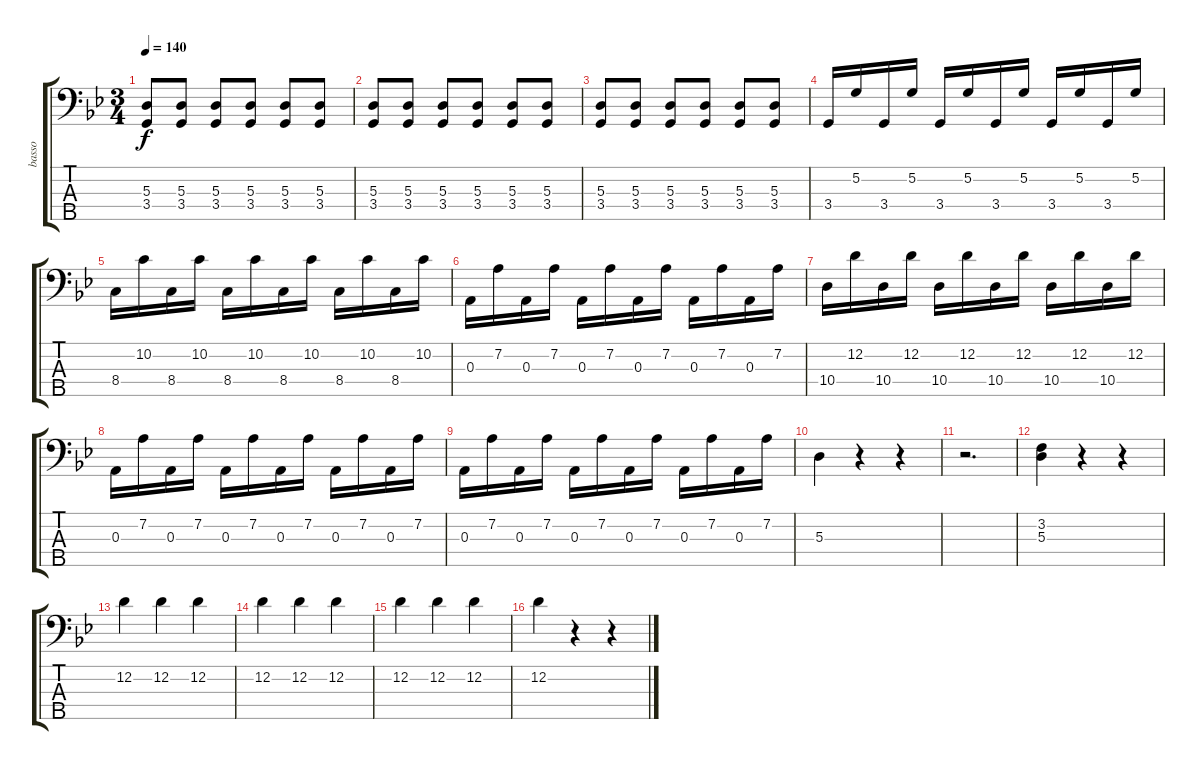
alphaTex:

\track ("basso" "basso") {instrument electricbassfinger}
\staff {score tabs}
\tuning (G2 D2 A1 E1 B0) {hide}
\ts (3 4)
\tempo 140
\clef f4
\ks gminor
(5.3 3.4).8{dy f} (5.3 3.4).8 (5.3 3.4).8 (5.3 3.4).8 (5.3 3.4).8 (5.3 3.4).8 |
(5.3 3.4).8 (5.3 3.4).8 (5.3 3.4).8 (5.3 3.4).8 (5.3 3.4).8 (5.3 3.4).8 |
(5.3 3.4).8 (5.3 3.4).8 (5.3 3.4).8 (5.3 3.4).8 (5.3 3.4).8 (5.3 3.4).8 |
3.4.16 5.2.16 3.4.16 5.2.16 3.4.16 5.2.16 3.4.16 5.2.16 3.4.16 5.2.16 3.4.16 5.2.16 |
8.4.16 10.2.16 8.4.16 10.2.16 8.4.16 10.2.16 8.4.16 10.2.16 8.4.16 10.2.16 8.4.16 10.2.16 |
0.3.16 7.2.16 0.3.16 7.2.16 0.3.16 7.2.16 0.3.16 7.2.16 0.3.16 7.2.16 0.3.16 7.2.16 |
10.4.16 12.2.16 10.4.16 12.2.16 10.4.16 12.2.16 10.4.16 12.2.16 10.4.16 12.2.16 10.4.16 12.2.16 |
0.3.16 7.2.16 0.3.16 7.2.16 0.3.16 7.2.16 0.3.16 7.2.16 0.3.16 7.2.16 0.3.16 7.2.16 |
0.3.16 7.2.16 0.3.16 7.2.16 0.3.16 7.2.16 0.3.16 7.2.16 0.3.16 7.2.16 0.3.16 7.2.16 |
5.3.4 r.4 r.4 |
r.2{d} |
(3.2 5.3).4 r.4 r.4 |
12.2.4 12.2.4 12.2.4 |
12.2.4 12.2.4 12.2.4 |
12.2.4 12.2.4 12.2.4 |
12.2.4 r.4 r.4
